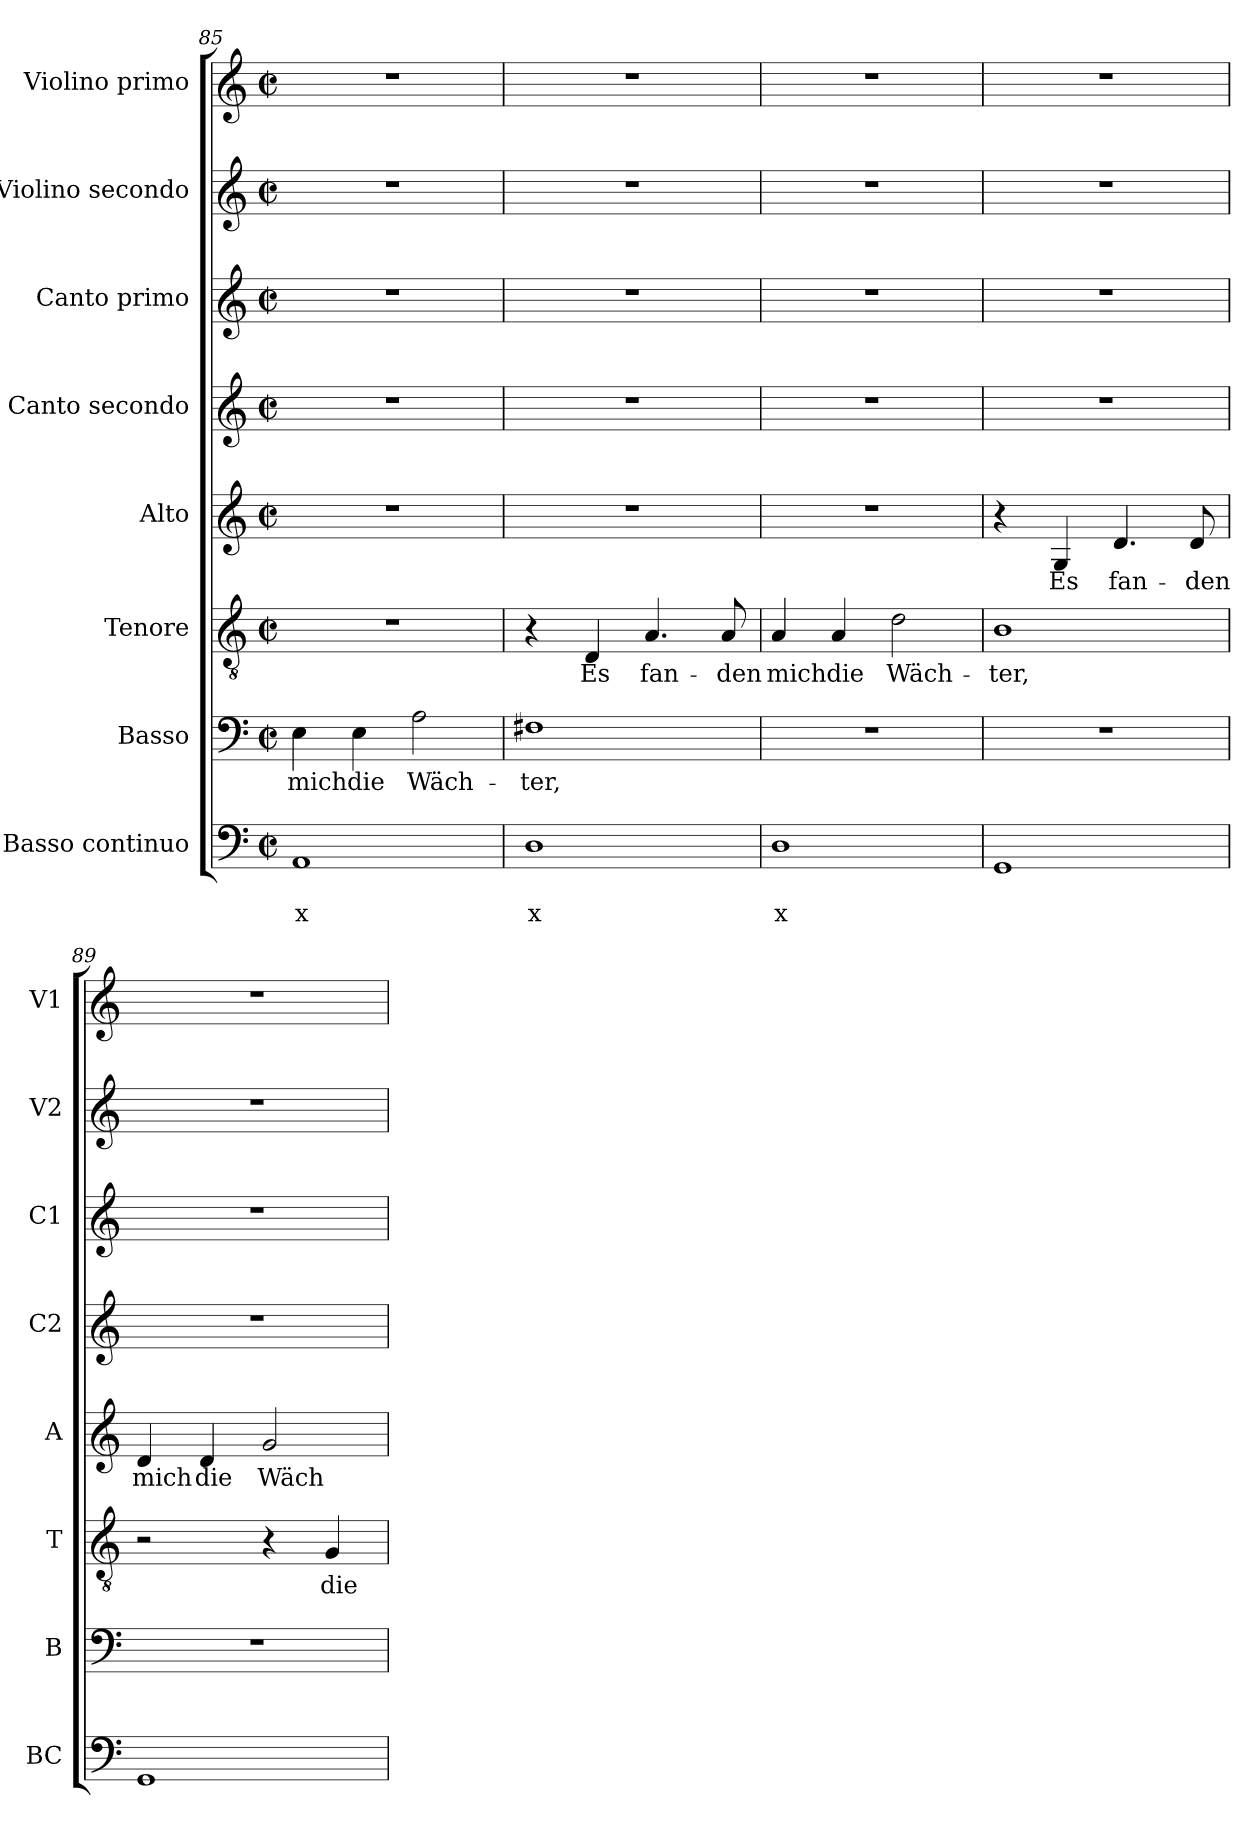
**kern	**text	**text	**kern	**text	**kern	**text	**kern	**text	**kern	**kern	**kern	**kern
*part8	*part8	*part8	*part7	*part7	*part6	*part6	*part5	*part5	*part4	*part3	*part2	*part1
*staff8	*staff8	*staff8	*staff7	*staff7	*staff6	*staff6	*staff5	*staff5	*staff4	*staff3	*staff2	*staff1
*I"Basso continuo	*	*	*I"Basso	*	*I"Tenore	*	*I"Alto	*	*I"Canto secondo	*I"Canto primo	*I"Violino secondo	*I"Violino primo
*I'BC	*	*	*I'B	*	*I'T	*	*I'A	*	*I'C2	*I'C1	*I'V2	*I'V1
*clefF4	*	*	*clefF4	*	*clefGv2	*	*clefG2	*	*clefG2	*clefG2	*clefG2	*clefG2
*k[]	*	*	*k[]	*	*k[]	*	*k[]	*	*k[]	*k[]	*k[]	*k[]
*C:	*	*	*C:	*	*C:	*	*C:	*	*C:	*C:	*C:	*C:
*M2/2	*	*	*M2/2	*	*M2/2	*	*M2/2	*	*M2/2	*M2/2	*M2/2	*M2/2
*met(c|)	*	*	*met(c|)	*	*met(c|)	*	*met(c|)	*	*met(c|)	*met(c|)	*met(c|)	*met(c|)
=85	=85	=85	=85	=85	=85	=85	=85	=85	=85	=85	=85	=85
!	!	!LO:LY:b	!	!LO:LY:b	!	!	!	!	!	!	!	!
1AA	.	x	4E\	mich	1r	.	1r	.	1r	1r	1r	1r
!	!	!	!	!LO:LY:b	!	!	!	!	!	!	!	!
.	.	.	4E\	die	.	.	.	.	.	.	.	.
!	!	!	!	!LO:LY:b	!	!	!	!	!	!	!	!
.	.	.	2A\	Wäch-	.	.	.	.	.	.	.	.
=86	=86	=86	=86	=86	=86	=86	=86	=86	=86	=86	=86	=86
!	!	!LO:LY:b	!	!LO:LY:b	!	!	!	!	!	!	!	!
1D	.	x	1F#X	-ter,	4r	.	1r	.	1r	1r	1r	1r
!	!	!	!	!	!	!LO:LY:b	!	!	!	!	!	!
.	.	.	.	.	4D/	Es	.	.	.	.	.	.
!	!	!	!	!	!	!LO:LY:b	!	!	!	!	!	!
.	.	.	.	.	4.A/	fan-	.	.	.	.	.	.
!	!	!	!	!	!	!LO:LY:b	!	!	!	!	!	!
.	.	.	.	.	8A/	-den	.	.	.	.	.	.
=87	=87	=87	=87	=87	=87	=87	=87	=87	=87	=87	=87	=87
!	!	!LO:LY:b	!	!	!	!LO:LY:b	!	!	!	!	!	!
1D	.	x	1r	.	4A/	mich	1r	.	1r	1r	1r	1r
!	!	!	!	!	!	!LO:LY:b	!	!	!	!	!	!
.	.	.	.	.	4A/	die	.	.	.	.	.	.
!	!	!	!	!	!	!LO:LY:b	!	!	!	!	!	!
.	.	.	.	.	2d\	Wäch-	.	.	.	.	.	.
=88	=88	=88	=88	=88	=88	=88	=88	=88	=88	=88	=88	=88
!	!	!	!	!	!	!LO:LY:b	!	!	!	!	!	!
1GG	.	.	1r	.	1B	-ter,	4r	.	1r	1r	1r	1r
!	!	!	!	!	!	!	!	!LO:LY:b	!	!	!	!
.	.	.	.	.	.	.	4G/	Es	.	.	.	.
!	!	!	!	!	!	!	!	!LO:LY:b	!	!	!	!
.	.	.	.	.	.	.	4.d/	fan-	.	.	.	.
!	!	!	!	!	!	!	!	!LO:LY:b	!	!	!	!
.	.	.	.	.	.	.	8d/	-den	.	.	.	.
=89	=89	=89	=89	=89	=89	=89	=89	=89	=89	=89	=89	=89
!	!	!	!	!	!	!	!	!LO:LY:b	!	!	!	!
1GG	.	.	1r	.	2r	.	4d/	mich	1r	1r	1r	1r
!	!	!	!	!	!	!	!	!LO:LY:b	!	!	!	!
.	.	.	.	.	.	.	4d/	die	.	.	.	.
!	!	!	!	!	!	!	!	!LO:LY:b	!	!	!	!
.	.	.	.	.	4r	.	2g/	Wäch-	.	.	.	.
!	!	!	!	!	!	!LO:LY:b	!	!	!	!	!	!
.	.	.	.	.	4G/	die	.	.	.	.	.	.
=	=	=	=	=	=	=	=	=	=	=	=	=
*-	*-	*-	*-	*-	*-	*-	*-	*-	*-	*-	*-	*-
